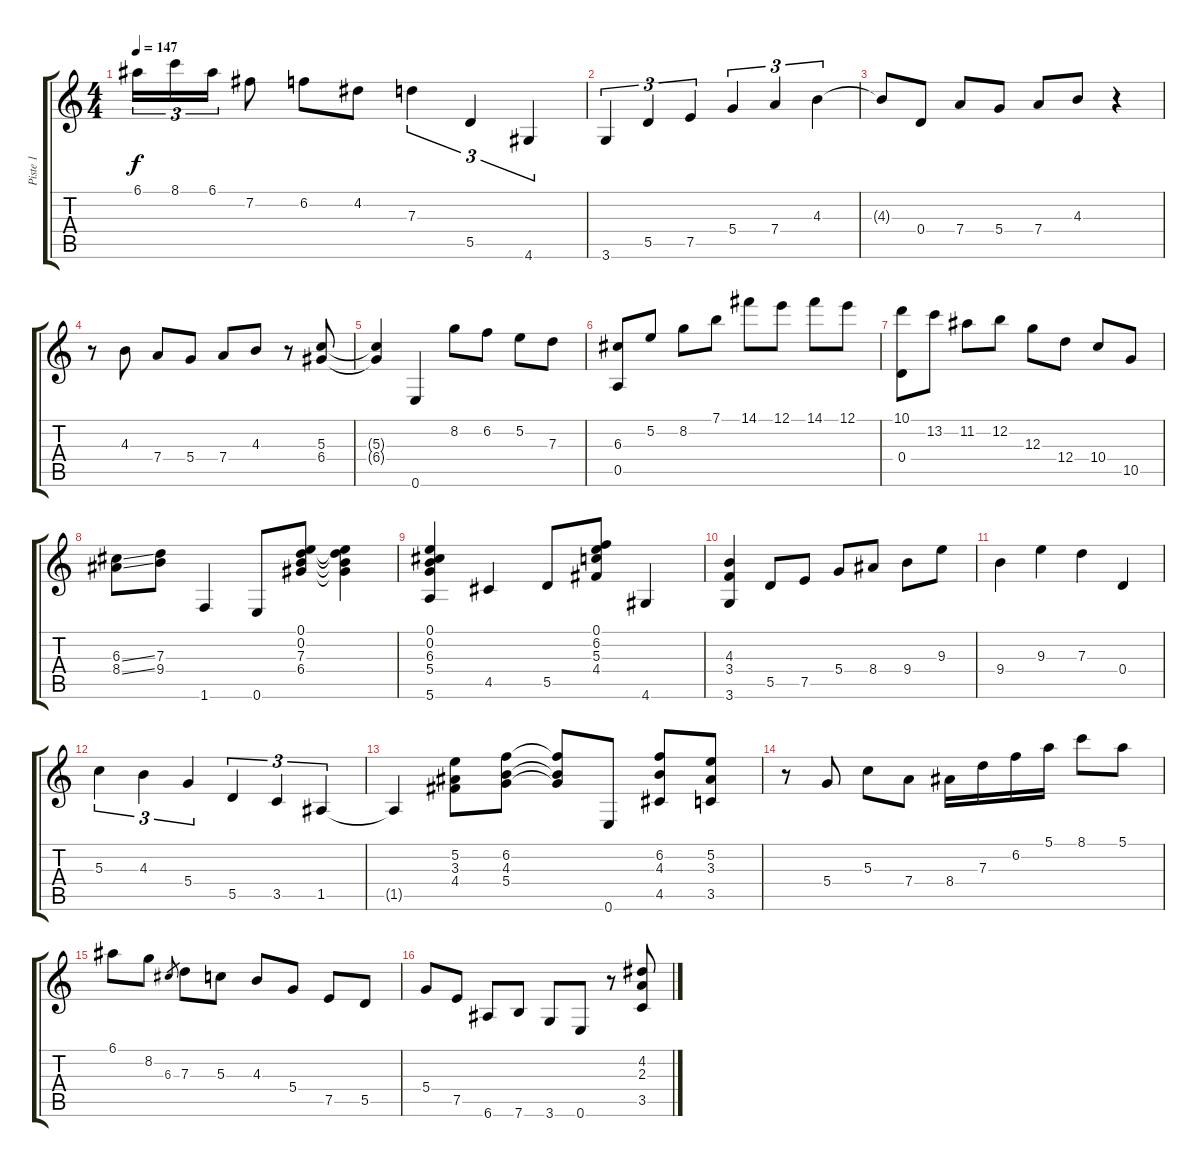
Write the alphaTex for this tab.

\track ("Piste 1" "Piste 1") {instrument electricguitarjazz}
\staff {score tabs}
\tuning (E4 B3 G3 D3 A2 E2) {hide}
\ts (4 4)
\tempo 147
\clef g2
\ks c
6.1.16{tu (3 2) dy f} 8.1.16{tu (3 2)} 6.1.16{tu (3 2)} 7.2.8 6.2.8 4.2.8 7.3.4{tu (3 2)} 5.5.4{tu (3 2)} 4.6.4{tu (3 2)} |
3.6.4{tu (3 2)} 5.5.4{tu (3 2)} 7.5.4{tu (3 2)} 5.4.4{tu (3 2)} 7.4.4{tu (3 2)} 4.3.4{tu (3 2)} |
4.3{t}.8 0.4.8 7.4.8 5.4.8 7.4.8 4.3.8 r.4 |
r.8 4.3.8 7.4.8 5.4.8 7.4.8 4.3.8 r.8 (5.3 6.4).8 |
(5.3{t} 6.4{t}).4 0.6.4 8.2.8 6.2.8 5.2.8 7.3.8 |
(6.3 0.5).8 5.2.8 8.2.8 7.1.8 14.1.8 12.1.8 14.1.8 12.1.8 |
(10.1 0.4).8 13.2.8 11.2.8 12.2.8 12.3.8 12.4.8 10.4.8 10.5.8 |
(6.3{ss} 8.4{ss}).8 (7.3 9.4).8 1.6.4 0.6.8 (0.1 0.2 7.3 6.4).8 (0.1{t} 0.2{t} 7.3{t} 6.4{t}).4 |
(0.1 0.2 6.3 5.4 5.6).4 4.5.4 5.5.8 (0.1 6.2 5.3 4.4).8 4.6.4 |
(4.3 3.4 3.6).4 5.5.8 7.5.8 5.4.8 8.4.8 9.4.8 9.3.8 |
9.4.4 9.3.4 7.3.4 0.4.4 |
5.3.4{tu (3 2)} 4.3.4{tu (3 2)} 5.4.4{tu (3 2)} 5.5.4{tu (3 2)} 3.5.4{tu (3 2)} 1.5.4{tu (3 2)} |
1.5{t}.4 (5.2 3.3 4.4).8 (6.2 4.3 5.4).8 (6.2{t} 4.3{t} 5.4{t}).8 0.6.8 (6.2 4.3 4.5).8 (5.2 3.3 3.5).8 |
r.8 5.4.8 5.3.8 7.4.8 8.4.16 7.3.16 6.2.16 5.1.16 8.1.8 5.1.8 |
6.1.8 8.2.8 6.3.8{gr} 7.3.8 5.3.8 4.3.8 5.4.8 7.5.8 5.5.8 |
5.4.8 7.5.8 6.6.8 7.6.8 3.6.8 0.6.8 r.8 (4.2 2.3 3.5).8
